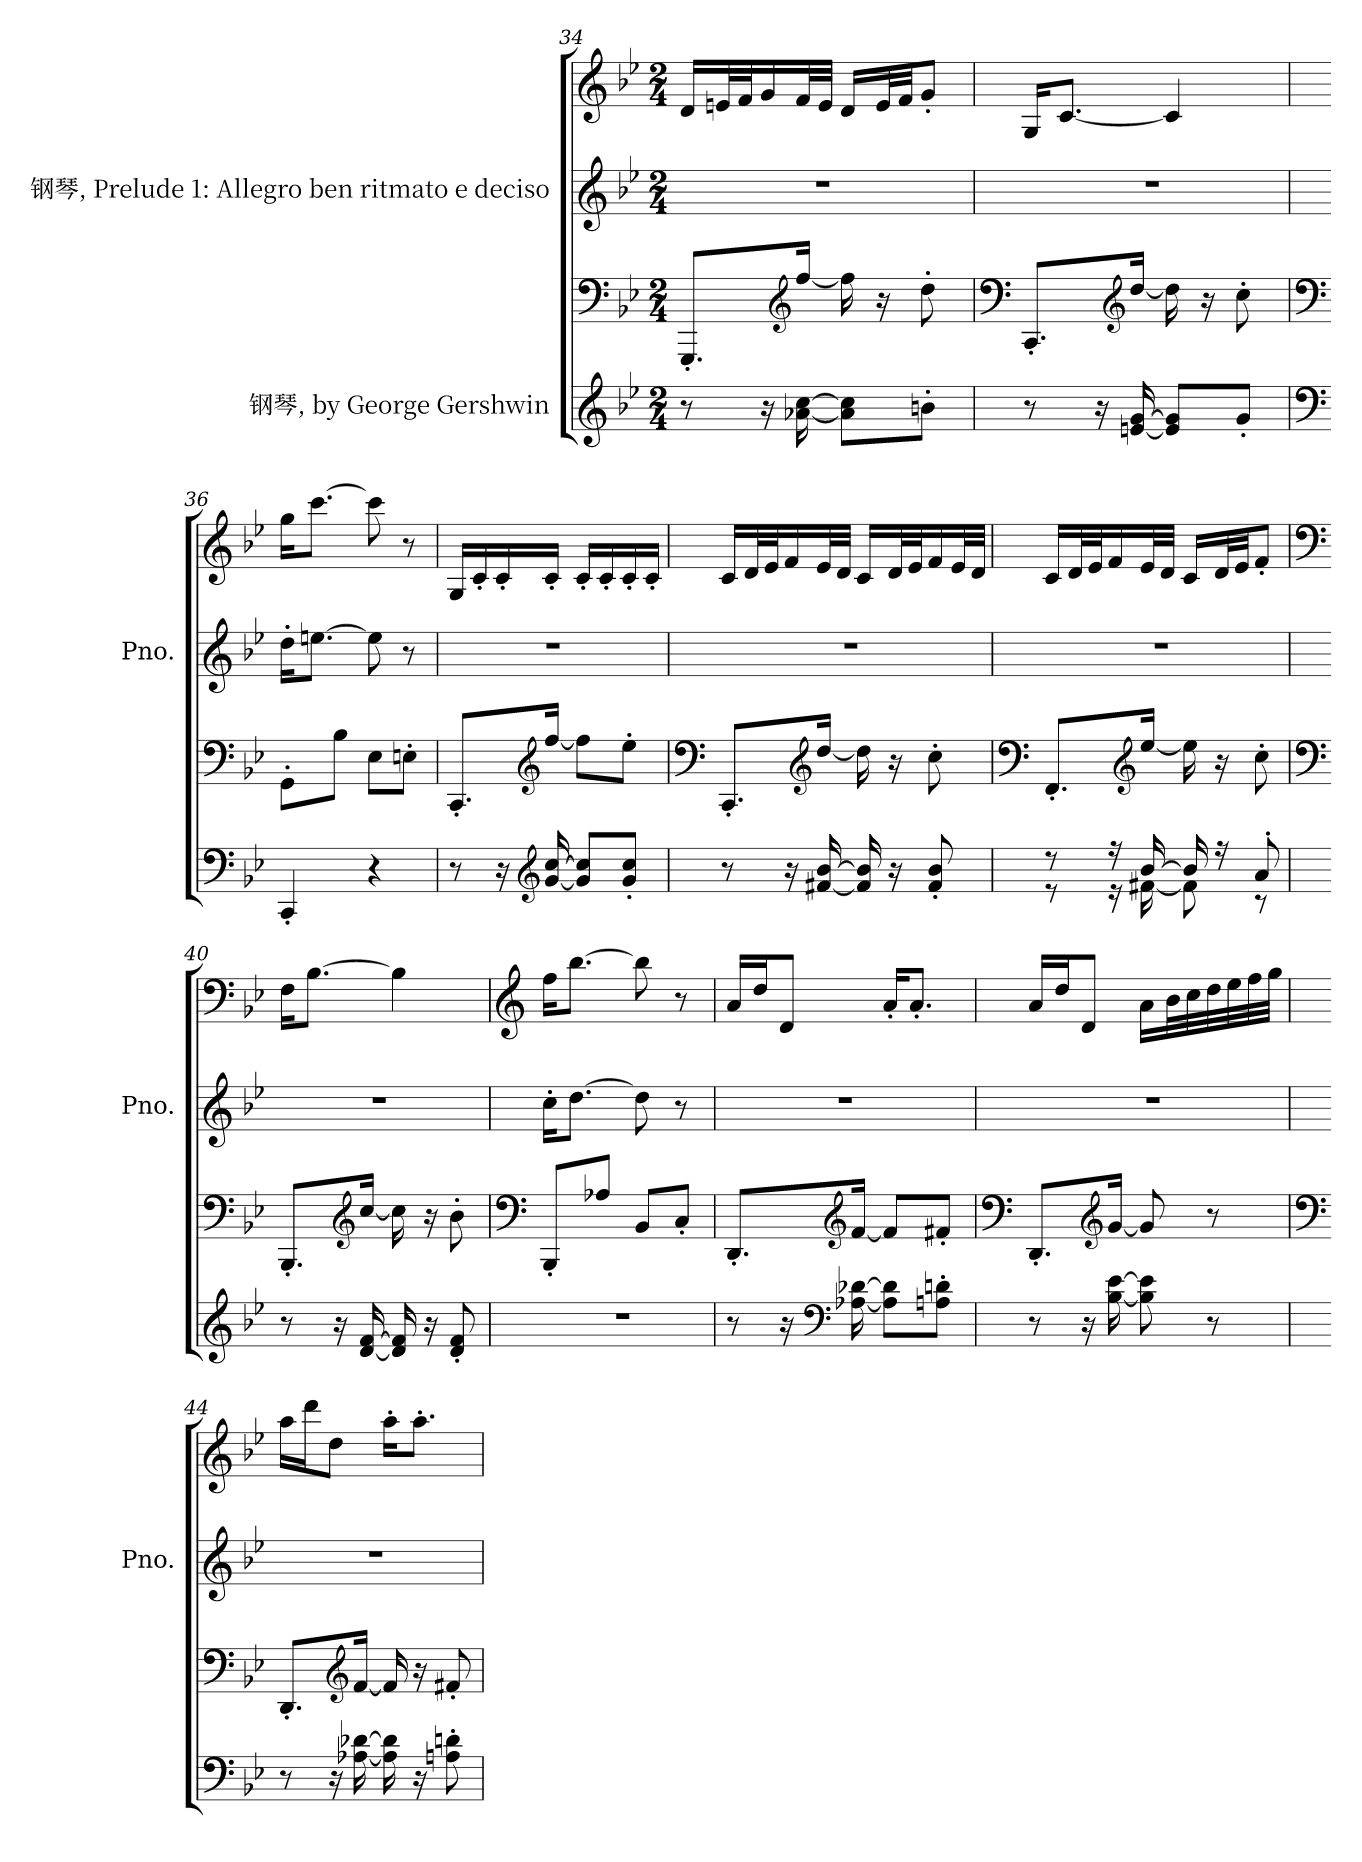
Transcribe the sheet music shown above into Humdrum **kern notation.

**kern	**kern	**kern	**kern
*part2	*part2	*part1	*part1
*staff4	*staff3	*staff2	*staff1
*I"钢琴, by George Gershwin	*	*I"钢琴, Prelude 1: Allegro ben ritmato e deciso	*
*	*	*I'Pno.	*
*clefG2	*clefF4	*clefG2	*clefG2
*k[b-e-]	*k[b-e-]	*k[b-e-]	*k[b-e-]
*M2/4	*M2/4	*M2/4	*M2/4
=34	=34	=34	=34
8r	8.GGG'/L	2r	16d/LL
.	.	.	32en/L
.	.	.	32f/J
16r	.	.	16g/
*	*clefG2	*	*
[16a-X\ [16cc\	[16ff/Jk	.	32f/L
.	.	.	32e/JJJ
8a-\] 8cc\]L	16ff\]	.	16d/LL
.	16r	.	32e/L
.	.	.	32f/JJ
8bn'\J	8dd'\	.	8g'/J
=35	=35	=35	=35
*	*clefF4	*	*
*	*	*	*MM88
8r	8.CC'/L	2r	16G/KL
.	.	.	[8.c/J
16r	.	.	.
*	*clefG2	*	*
[16en/ [16g/	[16dd/Jk	.	.
8e/] 8g/]L	16dd\]	.	4c/]
.	16r	.	.
8g'/J	8cc'\	.	.
!!LO:LB:g=z
=36	=36	=36	=36
*clefF4	*clefF4	*	*
4CC'/	8GG'\L	16dd'\KL	16gg\KL
.	.	[8.een\J	[8.ccc\J
.	8B-\J	.	.
4r	8E-\L	8ee\]	8ccc\]
.	8En'\J	8r	8r
=37	=37	=37	=37
*	*	*	*MM100
8r	8.CC'/L	2r	16G/LL
.	.	.	16c'/
16r	.	.	16c'/
*clefG2	*clefG2	*	*
[16g/ [16cc/	[16ff/Jk	.	16c'/JJ
8g/] 8cc/]L	8ff\L]	.	16c'/LL
.	.	.	16c'/
8g/' 8cc/'J	8ee-'\J	.	16c'/
.	.	.	16c'/JJ
=38	=38	=38	=38
*	*clefF4	*	*
8r	8.CC'/L	2r	16c/LL
.	.	.	32d/L
.	.	.	32e-/J
16r	.	.	16f/
*	*clefG2	*	*
[16f#X/ [16b-/	[16dd/Jk	.	32e-/L
.	.	.	32d/JJJ
16f#/] 16b-/]	16dd\]	.	16c/LL
16r	16r	.	32d/L
.	.	.	32e-/J
8f#/' 8b-/'	8cc'\	.	16f/
.	.	.	32e-/L
.	.	.	32d/JJJ
!!LO:LB:g=z
=39	=39	=39	=39
*	*clefF4	*	*
*^	*	*	*
8r	8r	8.FF'/L	2r	16c/LL
.	.	.	.	32d/L
.	.	.	.	32e-/J
16r	16r	.	.	16f/
*	*	*clefG2	*	*
[16b-/	[16f#X\	[16ee-/Jk	.	32e-/L
.	.	.	.	32d/JJJ
16b-/]	8f#\]	16ee-\]	.	16c/LL
16r	.	16r	.	32d/L
.	.	.	.	32e-/JJ
8a'/	8r	8cc'\	.	8f'/J
*v	*v	*	*	*
=40	=40	=40	=40
*	*clefF4	*	*clefF4
*	*	*	*MM85
8r	8.BBB-'/L	2r	16F\KL
*	*	*	*MM100
.	.	.	[8.B-\J
16r	.	.	.
*	*clefG2	*	*
[16d/ [16f/	[16cc/Jk	.	.
16d/] 16f/]	16cc\]	.	4B-\]
16r	16r	.	.
8d/' 8f/'	8b-'\	.	.
=41	=41	=41	=41
*	*clefF4	*	*clefG2
2r	8BBB-'/L	16cc'\KL	16ff\KL
.	.	[8.dd\J	[8.bb-\J
.	8A-X/J	.	.
*	*	*	*MM99
.	8BB-/L	8dd\]	8bb-\]
*	*	*	*MM92
.	8C'/J	8r	8r
!!LO:PB:g=z
=42	=42	=42	=42
*	*	*	*MM100
8r	8.DD'/L	2r	16a/LL
.	.	.	16dd/J
16r	.	.	8d/J
*clefF4	*clefG2	*	*
[16A-X\ [16d-X\	[16f/Jk	.	.
8A-\] 8d-\]L	8f/L]	.	16a'/KL
.	.	.	8.a'/J
8An\' 8dn\'J	8f#X'/J	.	.
=43	=43	=43	=43
*	*clefF4	*	*
8r	8.DD'/L	2r	16a/LL
.	.	.	16dd/J
16r	.	.	8d/J
*	*clefG2	*	*
[16B-\ [16e-\	[16g/Jk	.	.
8B-\] 8e-\]	8g/]	.	16a\LL
.	.	.	32b-\L
.	.	.	32cc\
8r	8r	.	32dd\
.	.	.	32ee-\
.	.	.	32ff\
.	.	.	32gg\JJJ
=44	=44	=44	=44
*	*clefF4	*	*
8r	8.DD'/L	2r	16aa\LL
.	.	.	16ddd\J
16r	.	.	8dd\J
*	*clefG2	*	*
[16A-X\ [16d-X\	[16f/Jk	.	.
16A-\] 16d-\]	16f/]	.	16aa'\KL
16r	16r	.	8.aa'\J
8An\' 8dn\'	8f#X'/	.	.
=	=	=	=
*-	*-	*-	*-
